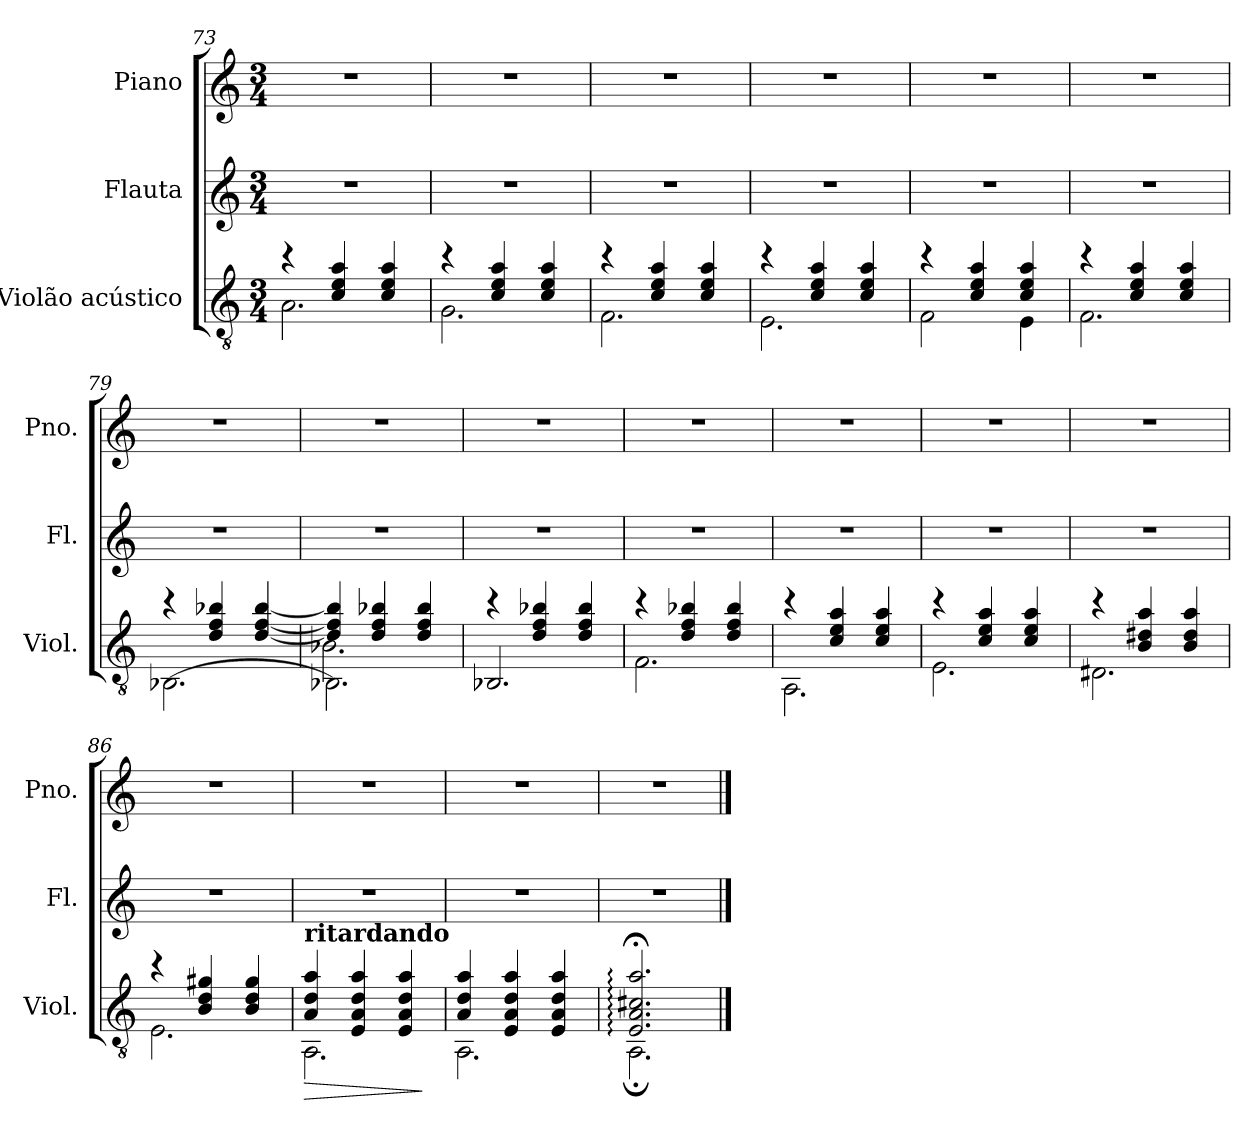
**kern	**dynam	**kern	**kern
*part3	*part3	*part2	*part1
*staff3	*staff3	*staff2	*staff1
*I"Violão acústico	*	*I"Flauta	*I"Piano
*I'Viol.	*	*I'Fl.	*I'Pno.
*clefGv2	*	*clefG2	*clefG2
*k[]	*	*k[]	*k[]
*M3/4	*	*M3/4	*M3/4
=73	=73	=73	=73
*^	*	*	*
2.A\	4rcc	.	2.r	2.r
.	4c/ 4e/ 4a/	.	.	.
.	4c/ 4e/ 4a/	.	.	.
=74	=74	=74	=74	=74
2.G\	4rcc	.	2.r	2.r
.	4c/ 4e/ 4a/	.	.	.
.	4c/ 4e/ 4a/	.	.	.
=75	=75	=75	=75	=75
2.F\	4rcc	.	2.r	2.r
.	4c/ 4e/ 4a/	.	.	.
.	4c/ 4e/ 4a/	.	.	.
=76	=76	=76	=76	=76
2.E\	4rcc	.	2.r	2.r
.	4c/ 4e/ 4a/	.	.	.
.	4c/ 4e/ 4a/	.	.	.
!!LO:LB:g=z
=77	=77	=77	=77	=77
2F\	4rcc	.	2.r	2.r
.	4c/ 4e/ 4a/	.	.	.
4E\	4c/ 4e/ 4a/	.	.	.
=78	=78	=78	=78	=78
2.F\	4rcc	.	2.r	2.r
.	4c/ 4e/ 4a/	.	.	.
.	4c/ 4e/ 4a/	.	.	.
=79	=79	=79	=79	=79
[2.BB-X\	4rcc	.	2.r	2.r
.	4d/ 4f/ 4b-X/	.	.	.
.	[4d/ [4f/ [4b-/	.	.	.
=80	=80	=80	=80	=80
*	*^	*	*	*
2.BB-X\]	2.B-X\	4d/] 4f/] 4b-/]	.	2.r	2.r
.	.	4d/ 4f/ 4b-X/	.	.	.
.	.	4d/ 4f/ 4b-/	.	.	.
*	*v	*v	*	*	*
=81	=81	=81	=81	=81
2.BB-X/	4rcc	.	2.r	2.r
.	4d/ 4f/ 4b-X/	.	.	.
.	4d/ 4f/ 4b-/	.	.	.
!!LO:LB:g=z
=82	=82	=82	=82	=82
2.F\	4rcc	.	2.r	2.r
.	4d/ 4f/ 4b-X/	.	.	.
.	4d/ 4f/ 4b-/	.	.	.
=83	=83	=83	=83	=83
2.AA\	4rcc	.	2.r	2.r
.	4c/ 4e/ 4a/	.	.	.
.	4c/ 4e/ 4a/	.	.	.
=84	=84	=84	=84	=84
2.E\	4rcc	.	2.r	2.r
.	4c/ 4e/ 4a/	.	.	.
.	4c/ 4e/ 4a/	.	.	.
=85	=85	=85	=85	=85
2.D#X\	4rcc	.	2.r	2.r
.	4B/ 4d#X/ 4a/	.	.	.
.	4B/ 4d#/ 4a/	.	.	.
=86	=86	=86	=86	=86
2.E\	4rcc	.	2.r	2.r
.	4B/ 4d/ 4g#X/	.	.	.
.	4B/ 4d/ 4g#/	.	.	.
!!LO:LB:g=z
=87	=87	=87	=87	=87
!LO:TX:a:B:t=ritardando	!	!	!	!
!	!	!LO:HP:b	!	!
2.AA\	4A/ 4d/ 4a/	>	2.r	2.r
.	4E/ 4A/ 4d/ 4a/	.	.	.
.	4E/ 4A/ 4d/ 4a/	.	.	.
*v	*v	*	*	*
.	]	.	.
=88	=88	=88	=88
*^	*	*	*
2.AA\	4A/ 4d/ 4a/	.	2.r	2.r
.	4E/ 4A/ 4d/ 4a/	.	.	.
.	4E/ 4A/ 4d/ 4a/	.	.	.
=89	=89	=89	=89	=89
2.AA;\	2.E/;<: 2.A/;<: 2.c#X/;<: 2.a/;<:	.	2.r	2.r
*v	*v	*	*	*
==	==	==	==
*-	*-	*-	*-
